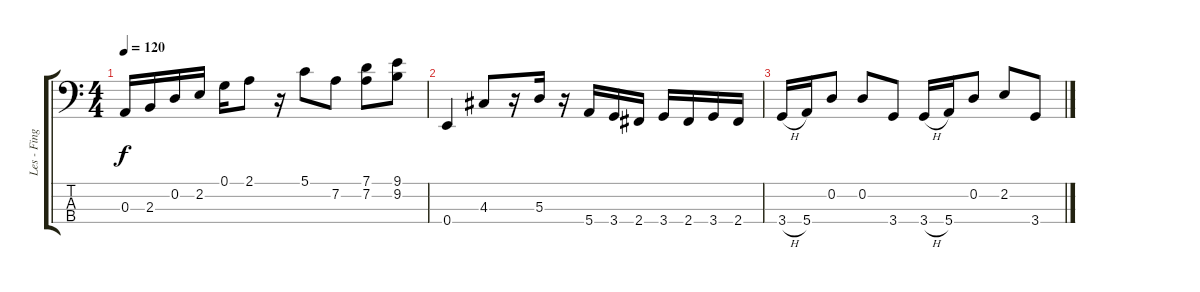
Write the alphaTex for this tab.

\track ("Les - Finger" "Les - Fing") {instrument electricbassfinger}
\staff {score tabs}
\tuning (G2 D2 A1 E1) {hide}
\ts (4 4)
\tempo 120
\clef f4
\ks c
0.3.16{dy f} 2.3.16 0.2.16 2.2.16 0.1.16 2.1.8 r.16 5.1.8 7.2.8 (7.1 7.2).8 (9.1 9.2).8 |
0.4.4 4.3.8 r.16 5.3.16 r.16 5.4.16 3.4.16 2.4.16 3.4.16 2.4.16 3.4.16 2.4.16 |
3.4{h}.16 5.4.16 0.2.8 0.2.8 3.4.8 3.4{h}.16 5.4.16 0.2.8 2.2.8 3.4.8
